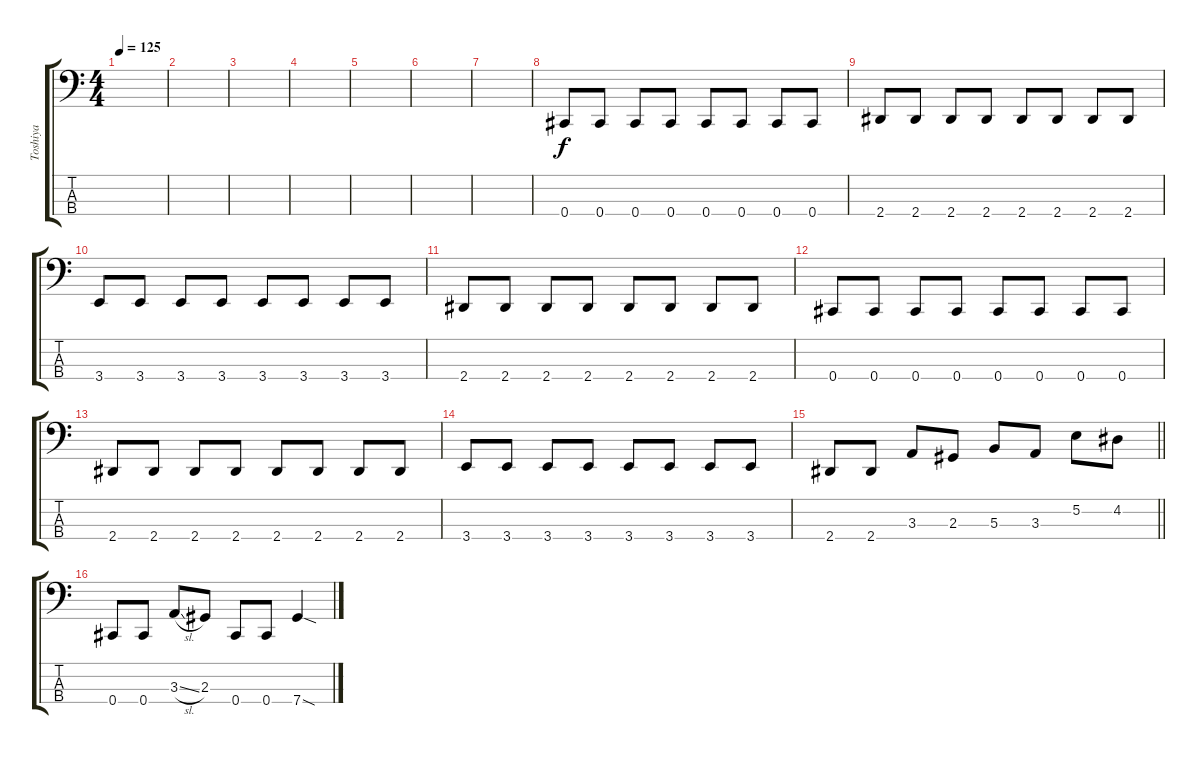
\track ("Toshiya" "Toshiya") {instrument electricbasspick}
\staff {score tabs}
\tuning (E2 B1 Gb1 Db1) {hide}
\ts (4 4)
\tempo 125
\clef f4
\ks c
|
|
|
|
|
|
|
0.4.8 0.4.8 0.4.8 0.4.8 0.4.8 0.4.8 0.4.8 0.4.8 |
2.4.8 2.4.8 2.4.8 2.4.8 2.4.8 2.4.8 2.4.8 2.4.8 |
3.4.8 3.4.8 3.4.8 3.4.8 3.4.8 3.4.8 3.4.8 3.4.8 |
2.4.8 2.4.8 2.4.8 2.4.8 2.4.8 2.4.8 2.4.8 2.4.8 |
0.4.8 0.4.8 0.4.8 0.4.8 0.4.8 0.4.8 0.4.8 0.4.8 |
2.4.8 2.4.8 2.4.8 2.4.8 2.4.8 2.4.8 2.4.8 2.4.8 |
3.4.8 3.4.8 3.4.8 3.4.8 3.4.8 3.4.8 3.4.8 3.4.8 |
\barLineRight lightlight
2.4.8 2.4.8 3.3.8 2.3.8 5.3.8 3.3.8 5.2.8 4.2.8 |
0.4.8 0.4.8 3.3{sl}.8 2.3.8 0.4.8 0.4.8 7.4{sod}.4
